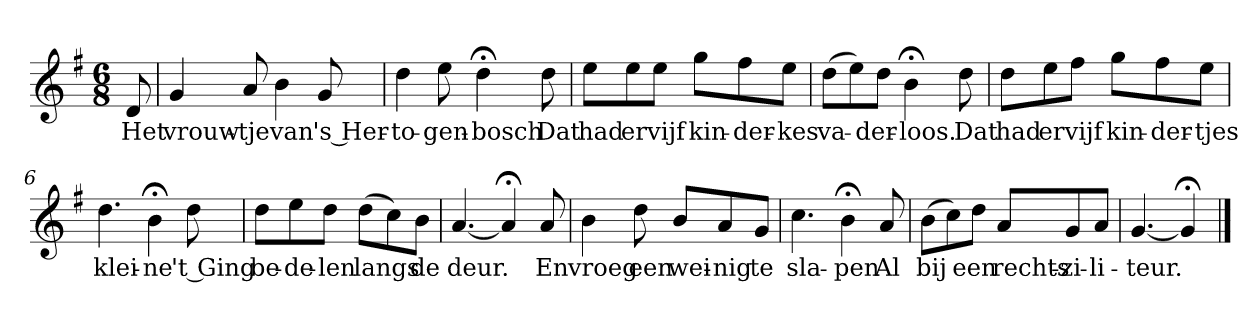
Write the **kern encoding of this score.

**kern	**text
*part1	*part1
*staff1	*staff1
*k[f#]	*
*G:	*
*M6/8	*
*MM120	*
=	=
8d	Het
=1	=1
4g	vrouw-
8a	-tje
4b	van
8g	's Her-
=2	=2
4dd	-to-
8ee	-gen-
4dd;<	-bosch
8dd	Dat
=3	=3
8eeL	had
8ee	er
8eeJ	vijf
8ggL	kin-
8ff#	-der-
8eeJ	-kes
=4	=4
(8ddL	va-
8ee)	.
8ddJ	-der-
4b;<	-loos.
8dd	Dat
=5	=5
8ddL	had
8ee	er
8ff#J	vijf
8ggL	kin-
8ff#	-der-
8eeJ	-tjes
=6	=6
4.dd	klei-
4b;<	-ne
8dd	't Ging
=7	=7
8ddL	be-
8ee	-de-
8ddJ	-len
(8ddL	langs
8cc)	.
8bJ	de
=8	=8
[4.a	deur.
4a;<]	.
8a	En
=9	=9
4b	vroeg
8dd	een
8bL	wei-
8a	-nig
8gJ	te
=10	=10
4.cc	sla-
4b;<	-pen
8a	Al
=11	=11
(8bL	bij
8cc)	.
8ddJ	een
8aL	rechts-
8g	-zi-
8aJ	-li-
=12	=12
[4.g	-teur.
4g;<]	.
==	==
*-	*-
